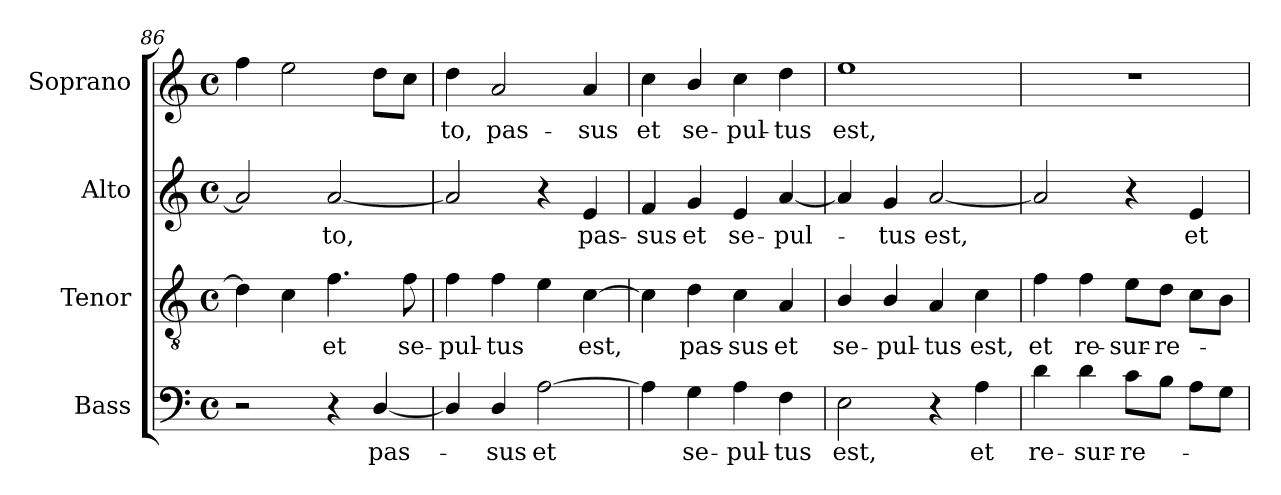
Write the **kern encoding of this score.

**kern	**text	**kern	**text	**kern	**text	**kern	**text
*part4	*part4	*part3	*part3	*part2	*part2	*part1	*part1
*staff4	*staff4	*staff3	*staff3	*staff2	*staff2	*staff1	*staff1
*I"Bass	*	*I"Tenor	*	*I"Alto	*	*I"Soprano	*
*I'B.	*	*I'T.	*	*I'A.	*	*I'S.	*
*clefF4	*	*clefGv2	*	*clefG2	*	*clefG2	*
*	*	*ITrd7c12	*	*	*	*	*
*k[]	*	*k[]	*	*k[]	*	*k[]	*
*C:	*	*C:	*	*C:	*	*C:	*
*M4/4	*	*M4/4	*	*M4/4	*	*M4/4	*
*met(c)	*	*met(c)	*	*met(c)	*	*met(c)	*
=86	=86	=86	=86	=86	=86	=86	=86
2r	.	4Di\]	.	2ai/]	.	4ffi\	.
.	.	4Ci\	.	.	.	2eei\	.
!	!	!	!LO:LY:b:color=#000000	!	!	!	!
!	!	!	!	!	!LO:LY:b:color=#000000	!	!
4r	.	4.Fi\	et	[2ai/	-to,	.	.
!	!LO:LY:b:color=#000000	!	!	!	!	!	!
[4Di/	pas-	.	.	.	.	8ddi\L	.
!	!	!	!LO:LY:b:color=#000000	!	!	!	!
.	.	8Fi\	se-	.	.	8cci\J	.
=87	=87	=87	=87	=87	=87	=87	=87
!	!	!	!LO:LY:b:color=#000000	!	!	!	!
!	!	!	!	!	!	!	!LO:LY:b:color=#000000
4Di/]	.	4Fi\	-pul-	2ai/]	.	4ddi\	-to,
!	!LO:LY:b:color=#000000	!	!	!	!	!	!
!	!	!	!LO:LY:b:color=#000000	!	!	!	!
!	!	!	!	!	!	!	!LO:LY:b:color=#000000
4Di/	-sus	4Fi\	-tus	.	.	2ai/	pas-
!	!LO:LY:b:color=#000000	!	!	!	!	!	!
[2Ai\	et	4Ei\	.	4r	.	.	.
!	!	!	!LO:LY:b:color=#000000	!	!	!	!
!	!	!	!	!	!LO:LY:b:color=#000000	!	!
!	!	!	!	!	!	!	!LO:LY:b:color=#000000
.	.	[4Ci\	est,	4ei/	pas-	4ai/	-sus
!!LO:LB:g=z
=88	=88	=88	=88	=88	=88	=88	=88
!	!	!	!	!	!LO:LY:b:color=#000000	!	!
!	!	!	!	!	!	!	!LO:LY:b:color=#000000
4Ai\]	.	4Ci\]	.	4fi/	-sus	4cci\	et
!	!LO:LY:b:color=#000000	!	!	!	!	!	!
!	!	!	!LO:LY:b:color=#000000	!	!	!	!
!	!	!	!	!	!LO:LY:b:color=#000000	!	!
!	!	!	!	!	!	!	!LO:LY:b:color=#000000
4Gi\	se-	4Di\	pas-	4gi/	et	4bi/	se-
!	!LO:LY:b:color=#000000	!	!	!	!	!	!
!	!	!	!LO:LY:b:color=#000000	!	!	!	!
!	!	!	!	!	!LO:LY:b:color=#000000	!	!
!	!	!	!	!	!	!	!LO:LY:b:color=#000000
4Ai\	-pul-	4Ci\	-sus	4ei/	se-	4cci\	-pul-
!	!LO:LY:b:color=#000000	!	!	!	!	!	!
!	!	!	!LO:LY:b:color=#000000	!	!	!	!
!	!	!	!	!	!LO:LY:b:color=#000000	!	!
!	!	!	!	!	!	!	!LO:LY:b:color=#000000
4Fi\	-tus	4AAi/	et	[4ai/	-pul-	4ddi\	-tus
=89	=89	=89	=89	=89	=89	=89	=89
!	!LO:LY:b:color=#000000	!	!	!	!	!	!
!	!	!	!LO:LY:b:color=#000000	!	!	!	!
!	!	!	!	!	!	!	!LO:LY:b:color=#000000
2Ei\	est,	4BBi/	se-	4ai/]	.	1eei	est,
!	!	!	!LO:LY:b:color=#000000	!	!	!	!
!	!	!	!	!	!LO:LY:b:color=#000000	!	!
.	.	4BBi/	-pul-	4gi/	-tus	.	.
!	!	!	!LO:LY:b:color=#000000	!	!	!	!
!	!	!	!	!	!LO:LY:b:color=#000000	!	!
4r	.	4AAi/	-tus	[2ai/	est,	.	.
!	!LO:LY:b:color=#000000	!	!	!	!	!	!
!	!	!	!LO:LY:b:color=#000000	!	!	!	!
4Ai\	et	4Ci\	est,	.	.	.	.
=90	=90	=90	=90	=90	=90	=90	=90
!	!LO:LY:b:color=#000000	!	!	!	!	!	!
!	!	!	!LO:LY:b:color=#000000	!	!	!	!
4di\	re-	4Fi\	et	2ai/]	.	1r	.
!	!LO:LY:b:color=#000000	!	!	!	!	!	!
!	!	!	!LO:LY:b:color=#000000	!	!	!	!
4di\	-sur-	4Fi\	re-	.	.	.	.
!	!LO:LY:b:color=#000000	!	!	!	!	!	!
!	!	!	!LO:LY:b:color=#000000	!	!	!	!
8ci\L	-re-	8Ei\L	-sur-	4r	.	.	.
!	!	!	!LO:LY:b:color=#000000	!	!	!	!
8Bi\J	.	8Di\J	-re-	.	.	.	.
!	!	!	!	!	!LO:LY:b:color=#000000	!	!
8Ai\L	.	8Ci\L	.	4ei/	et	.	.
8Gi\J	.	8BBi\J	.	.	.	.	.
=	=	=	=	=	=	=	=
*-	*-	*-	*-	*-	*-	*-	*-
